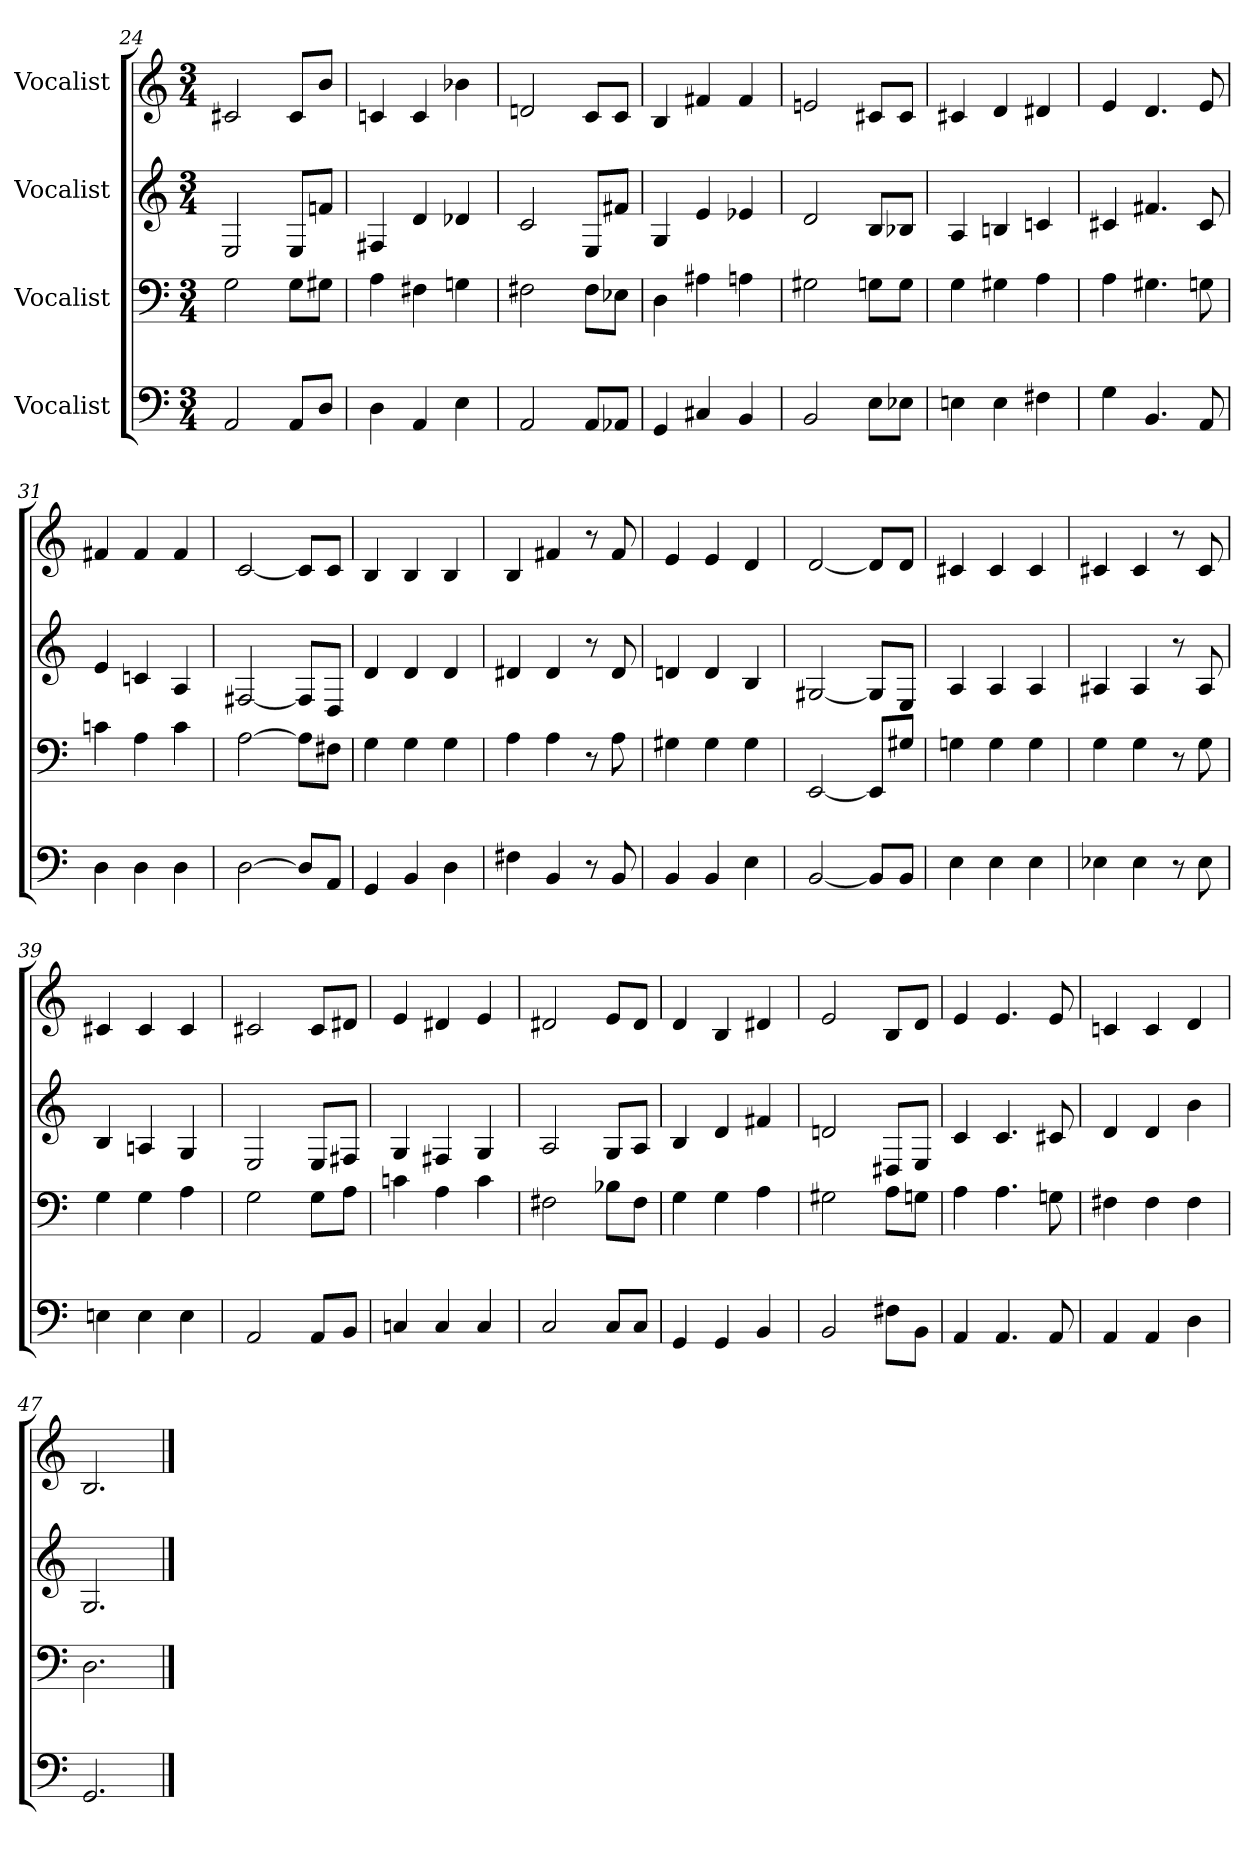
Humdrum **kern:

**kern	**kern	**kern	**kern
*part4	*part3	*part2	*part1
*staff4	*staff3	*staff2	*staff1
*I"Vocalist	*I"Vocalist	*I"Vocalist	*I"Vocalist
*M3/4	*M3/4	*M3/4	*M3/4
=24	=24	=24	=24
2AA	2G	2E	2c#X
8AAL	8GL	8EL	8c#L
8DJ	8G#XJ	8fnJ	8bJ
=25	=25	=25	=25
4D	4A	4F#X	4cn
4AA	4F#X	4d	4c
4E	4Gn	4d-X	4b-X
=26	=26	=26	=26
2AA	2F#X	2c	2dn
8AAL	8F#L	8EL	8cL
8AA-XJ	8E-XJ	8f#XJ	8cJ
=27	=27	=27	=27
4GG	4D	4G	4B
4C#X	4A#X	4e	4f#X
4BB	4An	4e-X	4f#
=28	=28	=28	=28
2BB	2G#X	2d	2en
8EL	8GnL	8BL	8c#XL
8E-XJ	8GJ	8B-XJ	8c#J
=29	=29	=29	=29
4En	4G	4A	4c#X
4E	4G#X	4Bn	4d
4F#X	4A	4cn	4d#X
=30	=30	=30	=30
4G	4A	4c#X	4e
4.BB	4.G#X	4.f#X	4.d
8AA	8Gn	8c#	8e
=31	=31	=31	=31
4D	4cn	4e	4f#X
4D	4A	4cn	4f#
4D	4c	4A	4f#
=32	=32	=32	=32
[2D	[2A	[2F#X	[2c
8DL]	8AL]	8F#L]	8cL]
8AAJ	8F#XJ	8DJ	8cJ
=33	=33	=33	=33
4GG	4G	4d	4B
4BB	4G	4d	4B
4D	4G	4d	4B
=34	=34	=34	=34
4F#X	4A	4d#X	4B
4BB	4A	4d#	4f#X
8r	8r	8r	8r
8BB	8A	8d#	8f#
=35	=35	=35	=35
4BB	4G#X	4dn	4e
4BB	4G#	4d	4e
4E	4G#	4B	4d
=36	=36	=36	=36
[2BB	[2EE	[2G#X	[2d
8BBL]	8EEL]	8G#L]	8dL]
8BBJ	8G#XJ	8EJ	8dJ
=37	=37	=37	=37
4E	4Gn	4A	4c#X
4E	4G	4A	4c#
4E	4G	4A	4c#
=38	=38	=38	=38
4E-X	4G	4A#X	4c#X
4E-	4G	4A#	4c#
8r	8r	8r	8r
8E-	8G	8A#	8c#
=39	=39	=39	=39
4En	4G	4B	4c#X
4E	4G	4An	4c#
4E	4A	4G	4c#
=40	=40	=40	=40
2AA	2G	2E	2c#X
8AAL	8GL	8EL	8c#L
8BBJ	8AJ	8F#XJ	8d#XJ
=41	=41	=41	=41
4Cn	4cn	4G	4e
4C	4A	4F#X	4d#X
4C	4c	4G	4e
=42	=42	=42	=42
2C	2F#X	2A	2d#X
8CL	8B-XL	8GL	8eL
8CJ	8F#J	8AJ	8d#J
=43	=43	=43	=43
4GG	4G	4B	4d
4GG	4G	4d	4B
4BB	4A	4f#X	4d#X
=44	=44	=44	=44
2BB	2G#X	2dn	2e
8F#XL	8AL	8D#XL	8BL
8BBJ	8GnJ	8EJ	8dJ
=45	=45	=45	=45
4AA	4A	4c	4e
4.AA	4.A	4.c	4.e
8AA	8Gn	8c#X	8e
=46	=46	=46	=46
4AA	4F#X	4d	4cn
4AA	4F#	4d	4c
4D	4F#	4b	4d
=47	=47	=47	=47
2.GG	2.D	2.G	2.B
==	==	==	==
*-	*-	*-	*-
